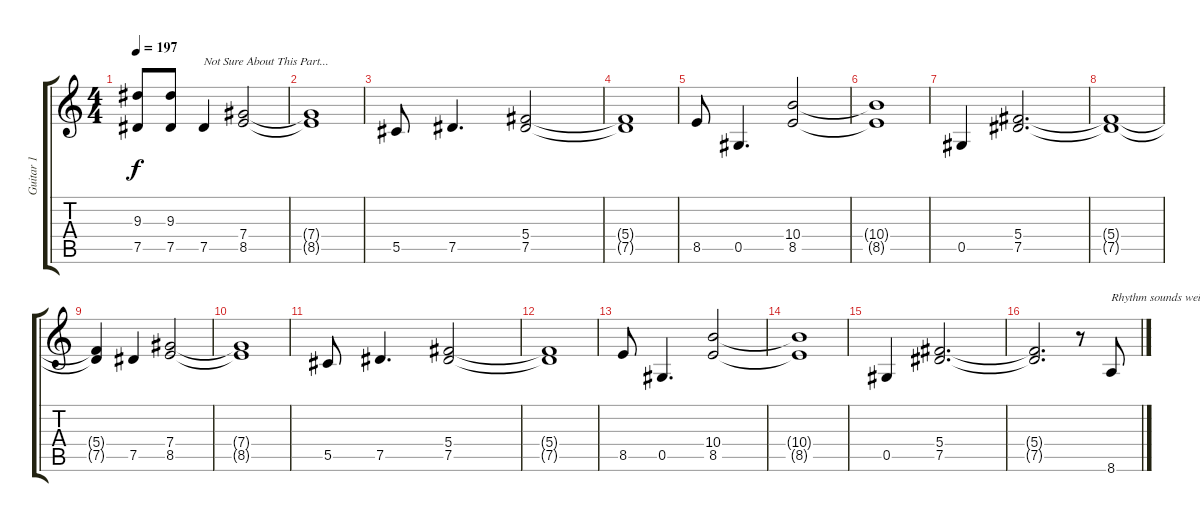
\track ("Guitar 1" "Guitar 1") {instrument distortionguitar}
\staff {score tabs}
\tuning (Eb4 Bb3 Gb3 Db3 Ab2 Db2) {hide}
\ts (4 4)
\tempo 197
\clef g2
\ks c
(9.3 7.5).8{dy f} (9.3 7.5).8 7.5.4{txt "Not Sure About This Part..."} (7.4 8.5).2 |
(7.4{t} 8.5{t}).1 |
5.5.8 7.5.4{d} (5.4 7.5).2 |
(5.4{t} 7.5{t}).1 |
8.5.8 0.5.4{d} (10.4 8.5).2 |
(10.4{t} 8.5{t}).1 |
0.5.4 (5.4 7.5).2{d} |
(5.4{t} 7.5{t}).1 |
(5.4{t} 7.5{t}).4 7.5.4 (7.4 8.5).2 |
(7.4{t} 8.5{t}).1 |
5.5.8 7.5.4{d} (5.4 7.5).2 |
(5.4{t} 7.5{t}).1 |
8.5.8 0.5.4{d} (10.4 8.5).2 |
(10.4{t} 8.5{t}).1 |
0.5.4 (5.4 7.5).2{d} |
(5.4{t} 7.5{t}).2{d} r.8 8.6.8{txt "Rhythm sounds weird here but it's the right notes."}
